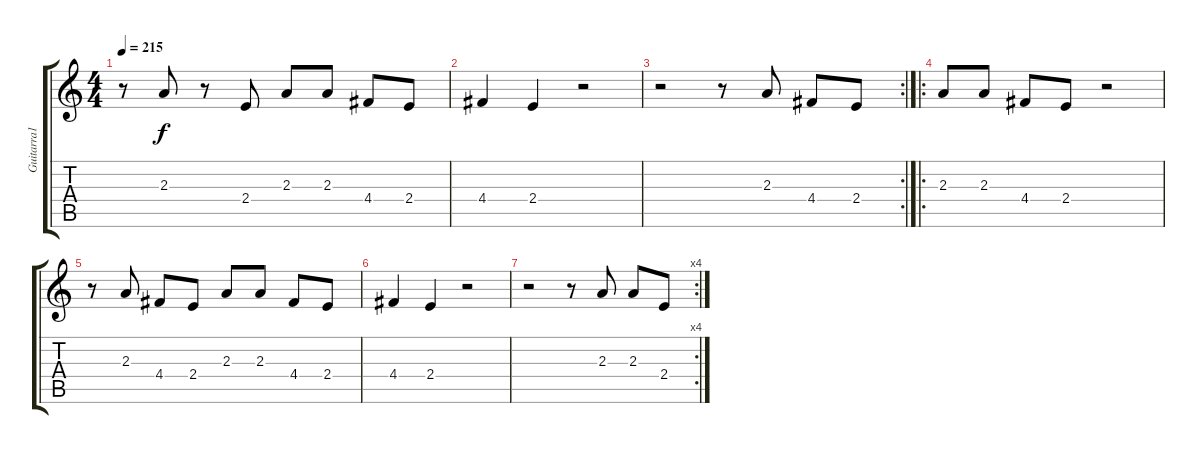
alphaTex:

\track ("Guitarra1" "Guitarra1") {instrument electricguitarclean}
\staff {score tabs}
\tuning (E4 B3 G3 D3 A2 E2) {hide}
\ts (4 4)
\tempo 215
\clef g2
\ks c
r.8{dy f} 2.3.8 r.8 2.4.8 2.3.8 2.3.8 4.4.8 2.4.8 |
4.4.4 2.4.4 r.2 |
\rc 2
r.2 r.8 2.3.8 4.4.8 2.4.8 |
\ro
2.3.8 2.3.8 4.4.8 2.4.8 r.2 |
r.8 2.3.8 4.4.8 2.4.8 2.3.8 2.3.8 4.4.8 2.4.8 |
4.4.4 2.4.4 r.2 |
\rc 4
r.2 r.8 2.3.8 2.3.8 2.4.8
